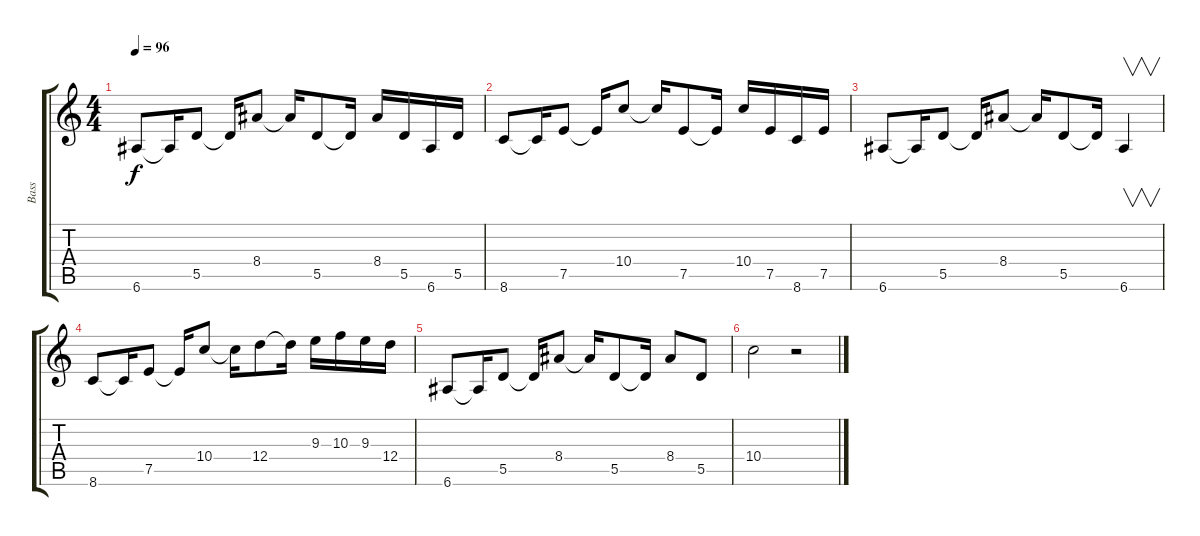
\track ("Bass" "Bass") {instrument slapbass1}
\staff {score tabs}
\tuning (E4 B3 G3 D3 A2 E2) {hide}
\ts (4 4)
\tempo 96
\clef g2
\ks c
6.6.8{dy f} 6.6{t}.16 5.5.8 5.5{t}.16 8.4.8 8.4{t}.16 5.5.8 5.5{t}.16 8.4.16 5.5.16 6.6.16 5.5.16 |
8.6.8 8.6{t}.16 7.5.8 7.5{t}.16 10.4.8 10.4{t}.16 7.5.8 7.5{t}.16 10.4.16 7.5.16 8.6.16 7.5.16 |
6.6.8 6.6{t}.16 5.5.8 5.5{t}.16 8.4.8 8.4{t}.16 5.5.8 5.5{t}.16 6.6.4{v} |
8.6.8 8.6{t}.16 7.5.8 7.5{t}.16 10.4.8 10.4{t}.16 12.4.8 12.4{t}.16 9.3.16 10.3.16 9.3.16 12.4.16 |
6.6.8 6.6{t}.16 5.5.8 5.5{t}.16 8.4.8 8.4{t}.16 5.5.8 5.5{t}.16 8.4.8 5.5.8 |
10.4.2 r.2
